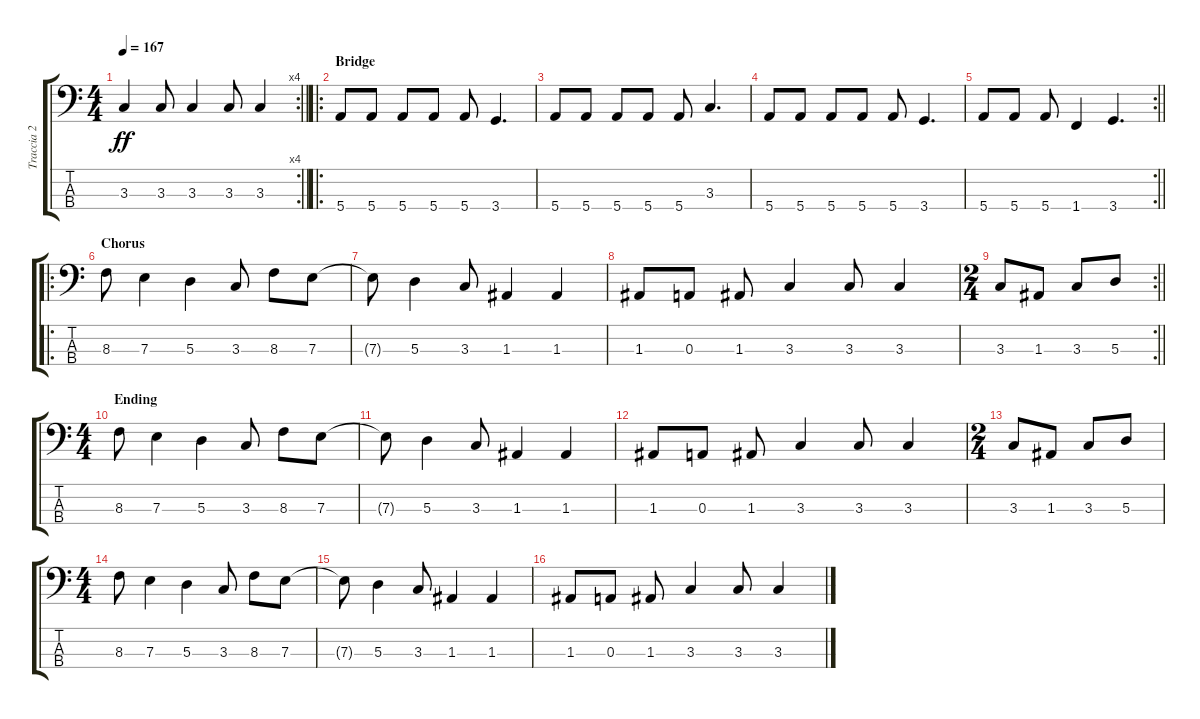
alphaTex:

\track ("Traccia 2" "Traccia 2") {instrument electricbassfinger}
\staff {score tabs}
\tuning (G2 D2 A1 E1) {hide}
\rc 4
\ts (4 4)
\tempo 167
\clef f4
\barLineRight lightlight
\ks c
3.3.4{dy ff} 3.3.8 3.3.4 3.3.8 3.3.4 |
\ro
\section ("" "Bridge")
5.4.8 5.4.8 5.4.8 5.4.8 5.4.8 3.4.4{d} |
5.4.8 5.4.8 5.4.8 5.4.8 5.4.8 3.3.4{d} |
5.4.8 5.4.8 5.4.8 5.4.8 5.4.8 3.4.4{d} |
\rc 2
\barLineRight lightlight
5.4.8 5.4.8 5.4.8 1.4.4 3.4.4{d} |
\ro
\section ("" "Chorus")
8.3.8 7.3.4 5.3.4 3.3.8 8.3.8 7.3.8 |
7.3{t}.8 5.3.4 3.3.8 1.3.4 1.3.4 |
1.3.8 0.3.8 1.3.8 3.3.4 3.3.8 3.3.4 |
\rc 2
\ts (2 4)
\barLineRight lightlight
3.3.8 1.3.8 3.3.8 5.3.8 |
\ts (4 4)
\section ("" "Ending")
8.3.8 7.3.4 5.3.4 3.3.8 8.3.8 7.3.8 |
7.3{t}.8 5.3.4 3.3.8 1.3.4 1.3.4 |
1.3.8 0.3.8 1.3.8 3.3.4 3.3.8 3.3.4 |
\ts (2 4)
3.3.8 1.3.8 3.3.8 5.3.8 |
\ts (4 4)
8.3.8 7.3.4 5.3.4 3.3.8 8.3.8 7.3.8 |
7.3{t}.8 5.3.4 3.3.8 1.3.4 1.3.4 |
1.3.8 0.3.8 1.3.8 3.3.4 3.3.8 3.3.4
